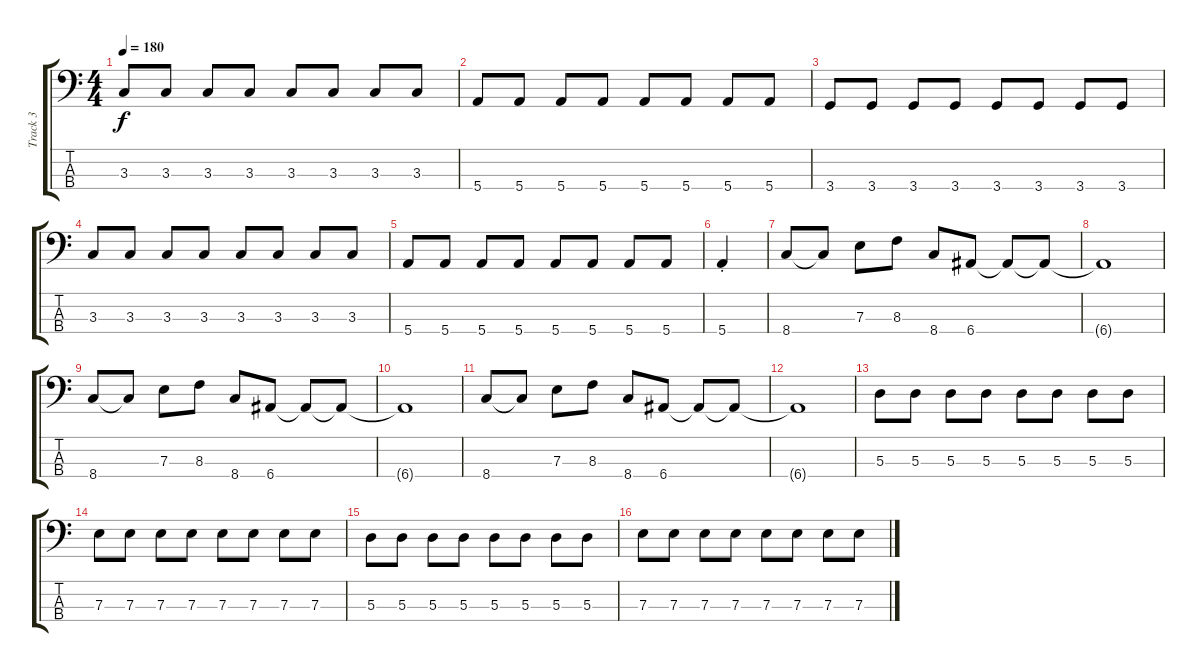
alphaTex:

\track ("Track 3" "Track 3") {instrument electricbassfinger}
\staff {score tabs}
\tuning (G2 D2 A1 E1) {hide}
\ts (4 4)
\tempo 180
\clef f4
\ks c
3.3.8{dy f} 3.3.8 3.3.8 3.3.8 3.3.8 3.3.8 3.3.8 3.3.8 |
5.4.8 5.4.8 5.4.8 5.4.8 5.4.8 5.4.8 5.4.8 5.4.8 |
3.4.8 3.4.8 3.4.8 3.4.8 3.4.8 3.4.8 3.4.8 3.4.8 |
3.3.8 3.3.8 3.3.8 3.3.8 3.3.8 3.3.8 3.3.8 3.3.8 |
5.4.8 5.4.8 5.4.8 5.4.8 5.4.8 5.4.8 5.4.8 5.4.8 |
5.4{st}.4 |
8.4.8 8.4{t}.8 7.3.8 8.3.8 8.4.8 6.4.8 6.4{t}.8 6.4{t}.8 |
6.4{t}.1 |
8.4.8 8.4{t}.8 7.3.8 8.3.8 8.4.8 6.4.8 6.4{t}.8 6.4{t}.8 |
6.4{t}.1 |
8.4.8 8.4{t}.8 7.3.8 8.3.8 8.4.8 6.4.8 6.4{t}.8 6.4{t}.8 |
6.4{t}.1 |
5.3.8 5.3.8 5.3.8 5.3.8 5.3.8 5.3.8 5.3.8 5.3.8 |
7.3.8 7.3.8 7.3.8 7.3.8 7.3.8 7.3.8 7.3.8 7.3.8 |
5.3.8 5.3.8 5.3.8 5.3.8 5.3.8 5.3.8 5.3.8 5.3.8 |
7.3.8 7.3.8 7.3.8 7.3.8 7.3.8 7.3.8 7.3.8 7.3.8
